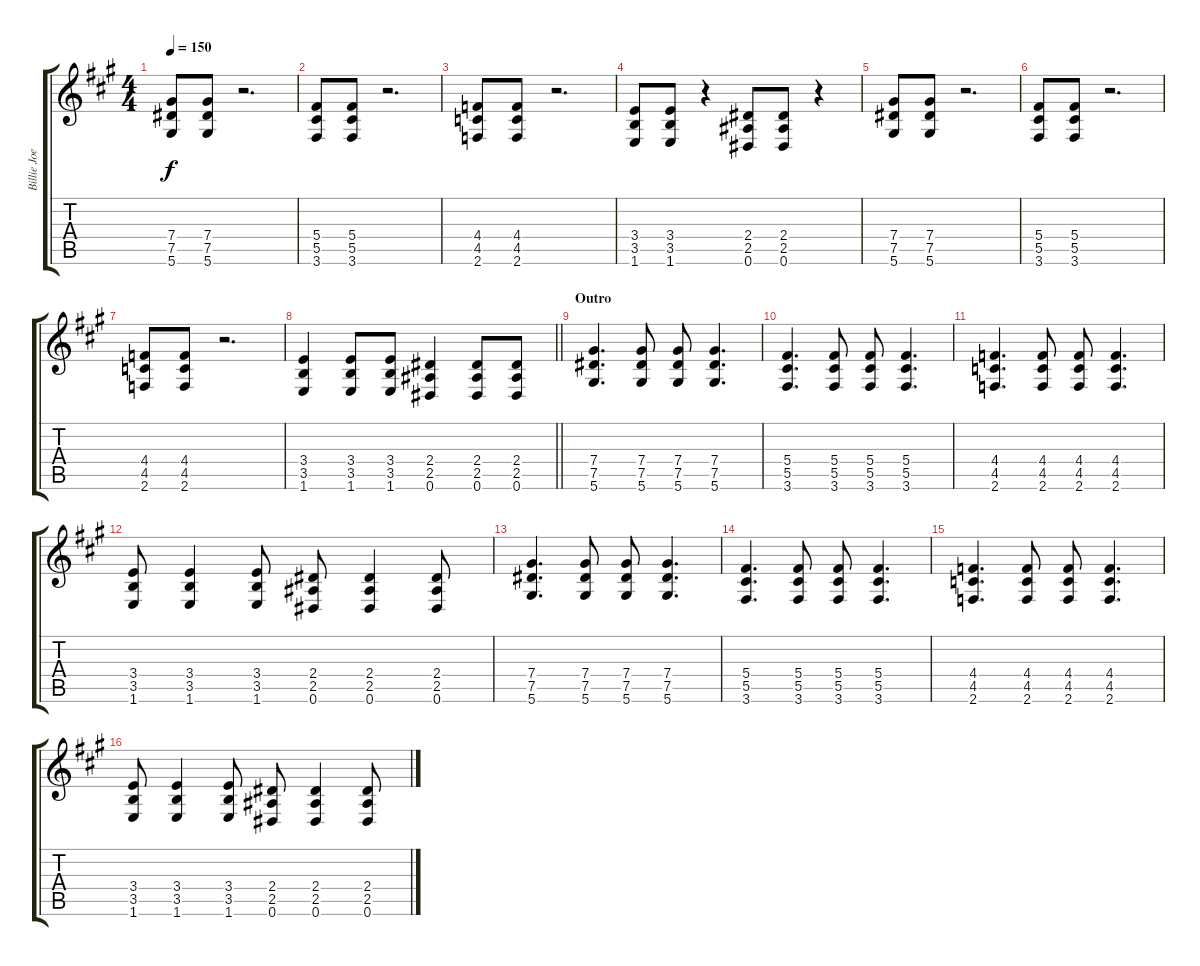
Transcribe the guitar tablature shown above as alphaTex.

\track ("Billie Joe Armstrong" "Billie Joe") {instrument distortionguitar}
\staff {score tabs}
\tuning (Eb4 Bb3 Gb3 Db3 Ab2 Eb2) {hide}
\ts (4 4)
\tempo 150
\clef g2
\ks a
(7.4 7.5 5.6).8{dy f} (7.4 7.5 5.6).8 r.2{d} |
(5.4 5.5 3.6).8 (5.4 5.5 3.6).8 r.2{d} |
(4.4 4.5 2.6).8 (4.4 4.5 2.6).8 r.2{d} |
(3.4 3.5 1.6).8 (3.4 3.5 1.6).8 r.4 (2.4 2.5 0.6).8 (2.4 2.5 0.6).8 r.4 |
(7.4 7.5 5.6).8 (7.4 7.5 5.6).8 r.2{d} |
(5.4 5.5 3.6).8 (5.4 5.5 3.6).8 r.2{d} |
(4.4 4.5 2.6).8 (4.4 4.5 2.6).8 r.2{d} |
\barLineRight lightlight
(3.4 3.5 1.6).4 (3.4 3.5 1.6).8 (3.4 3.5 1.6).8 (2.4 2.5 0.6).4 (2.4 2.5 0.6).8 (2.4 2.5 0.6).8 |
\section ("" "Outro")
(7.4 7.5 5.6).4{d} (7.4 7.5 5.6).8 (7.4 7.5 5.6).8 (7.4 7.5 5.6).4{d} |
(5.4 5.5 3.6).4{d} (5.4 5.5 3.6).8 (5.4 5.5 3.6).8 (5.4 5.5 3.6).4{d} |
(4.4 4.5 2.6).4{d} (4.4 4.5 2.6).8 (4.4 4.5 2.6).8 (4.4 4.5 2.6).4{d} |
(3.4 3.5 1.6).8 (3.4 3.5 1.6).4 (3.4 3.5 1.6).8 (2.4 2.5 0.6).8 (2.4 2.5 0.6).4 (2.4 2.5 0.6).8 |
(7.4 7.5 5.6).4{d} (7.4 7.5 5.6).8 (7.4 7.5 5.6).8 (7.4 7.5 5.6).4{d} |
(5.4 5.5 3.6).4{d} (5.4 5.5 3.6).8 (5.4 5.5 3.6).8 (5.4 5.5 3.6).4{d} |
(4.4 4.5 2.6).4{d} (4.4 4.5 2.6).8 (4.4 4.5 2.6).8 (4.4 4.5 2.6).4{d} |
(3.4 3.5 1.6).8 (3.4 3.5 1.6).4 (3.4 3.5 1.6).8 (2.4 2.5 0.6).8 (2.4 2.5 0.6).4 (2.4 2.5 0.6).8
